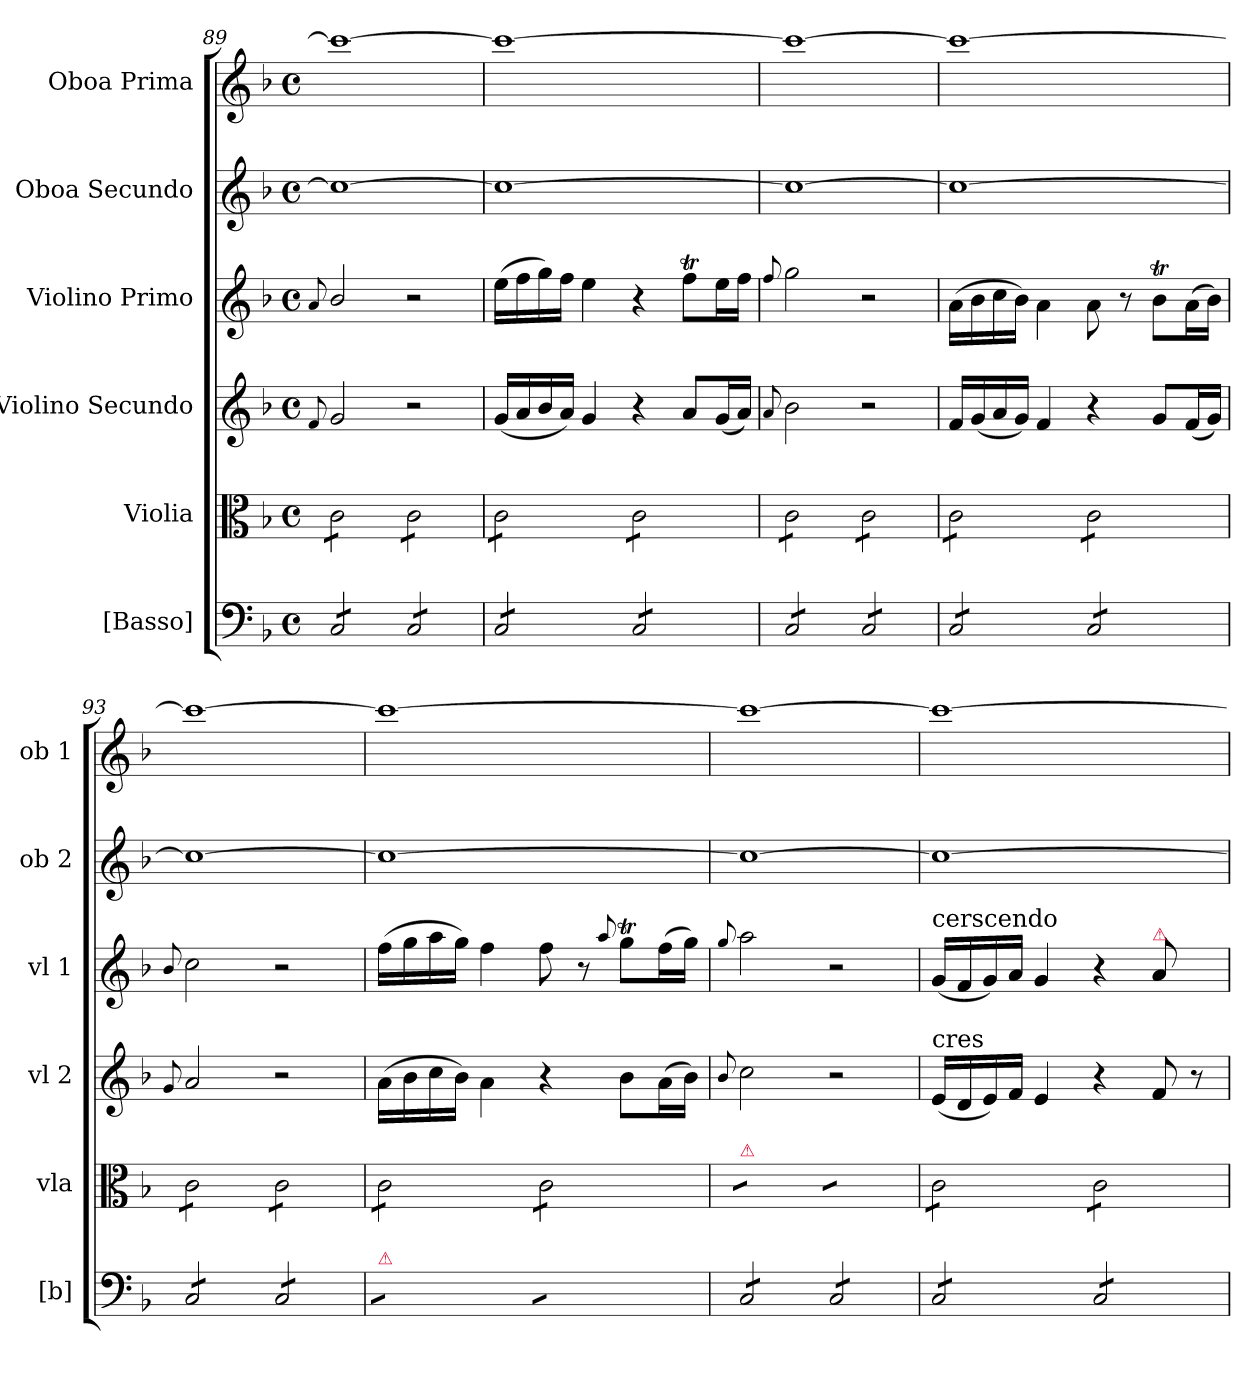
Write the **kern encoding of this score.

**kern	**kern	**kern	**kern	**kern	**kern
*part6	*part5	*part4	*part3	*part2	*part1
*staff6	*staff5	*staff4	*staff3	*staff2	*staff1
*I"[Basso]	*I"Violia	*I"Violino Secundo	*I"Violino Primo	*I"Oboa Secundo	*I"Oboa Prima
*I'[b]	*I'vla	*I'vl 2	*I'vl 1	*I'ob 2	*I'ob 1
*clefF4	*clefC3	*clefG2	*clefG2	*clefG2	*clefG2
*k[b-]	*k[b-]	*k[b-]	*k[b-]	*k[b-]	*k[b-]
*F:	*F:	*F:	*F:	*F:	*F:
*M4/4	*M4/4	*M4/4	*M4/4	*M4/4	*M4/4
*met(c)	*met(c)	*met(c)	*met(c)	*met(c)	*met(c)
=89	=89	=89	=89	=89	=89
.	.	8qqf/	8qqa/	.	.
*tremolo	*	*	*	*	*
*	*tremolo	*	*	*	*
8C/L	8c\L	2g/	2b-/	1cc_	1ccc_
8C/	8c\	.	.	.	.
8C/	8c\	.	.	.	.
8C/J	8c\J	.	.	.	.
8C/L	8c\L	2r	2r	.	.
8C/	8c\	.	.	.	.
8C/	8c\	.	.	.	.
8C/J	8c\J	.	.	.	.
=90	=90	=90	=90	=90	=90
8C/L	8c\L	(16g/LL	(16ee\LL	1cc_	1ccc_
.	.	16a/	16ff\	.	.
8C/	8c\	16b-/	16gg\)	.	.
.	.	16a/JJ)	16ff\JJ	.	.
8C/	8c\	4g/	4ee\	.	.
8C/J	8c\J	.	.	.	.
8C/L	8c\L	4r	4r	.	.
8C/	8c\	.	.	.	.
8C/	8c\	8a/L	8ffT\L	.	.
8C/J	8c\J	(16g/L	16ee\L	.	.
.	.	16a/JJ)	16ff\JJ	.	.
=91	=91	=91	=91	=91	=91
.	.	8qqa/	8qqff/	.	.
8C/L	8c\L	2b-\	2gg\	1cc_	1ccc_
8C/	8c\	.	.	.	.
8C/	8c\	.	.	.	.
8C/J	8c\J	.	.	.	.
8C/L	8c\L	2r	2r	.	.
8C/	8c\	.	.	.	.
8C/	8c\	.	.	.	.
8C/J	8c\J	.	.	.	.
=92	=92	=92	=92	=92	=92
8C/L	8c\L	16f/LL	(16a\LL	1cc_	1ccc_
.	.	(16g/	16b-\	.	.
8C/	8c\	16a/	16cc\	.	.
.	.	16g/JJ)	16b-\JJ)	.	.
8C/	8c\	4f/	4a\	.	.
8C/J	8c\J	.	.	.	.
8C/L	8c\L	4r	8a\	.	.
8C/	8c\	.	8r	.	.
8C/	8c\	8g/L	8b-T\L	.	.
8C/J	8c\J	(16f/L	(16a\L	.	.
.	.	16g/JJ)	16b-\JJ)	.	.
=93	=93	=93	=93	=93	=93
.	.	8qqg/	8qqb-/	.	.
8C/L	8c\L	2a/	2cc\	1cc_	1ccc_
8C/	8c\	.	.	.	.
8C/	8c\	.	.	.	.
8C/J	8c\J	.	.	.	.
8C/L	8c\L	2r	2r	.	.
8C/	8c\	.	.	.	.
8C/	8c\	.	.	.	.
8C/J	8c\J	.	.	.	.
=94	=94	=94	=94	=94	=94
!LO:TX:a:color=crimson:t=⚠	!	!	!	!	!
8C/yyL	8c\L	(16a\LL	(16ff\LL	1cc_	1ccc_
.	.	16b-\	16gg\	.	.
8C/yy	8c\	16cc\	16aa\	.	.
.	.	16b-\JJ)	16gg\JJ)	.	.
8C/yy	8c\	4a\	4ff\	.	.
8C/yyJ	8c\J	.	.	.	.
8C/yyL	8c\L	4r	8ff\	.	.
8C/yy	8c\	.	8r	.	.
.	.	.	8qqaa/	.	.
8C/yy	8c\	8b-\L	8ggT\L	.	.
8C/yyJ	8c\J	(16a\L	(16ff\L	.	.
.	.	16b-\JJ)	16gg\JJ)	.	.
=95	=95	=95	=95	=95	=95
.	.	8qqb-/	8qqgg/	.	.
!	!LO:TX:a:color=crimson:t=⚠	!	!	!	!
8C/L	8c\yyL	2cc\	2aa\	1cc_	1ccc_
8C/	8c\yy	.	.	.	.
8C/	8c\yy	.	.	.	.
8C/J	8c\yyJ	.	.	.	.
8C/L	8c\yyL	2r	2r	.	.
8C/	8c\yy	.	.	.	.
8C/	8c\yy	.	.	.	.
8C/J	8c\yyJ	.	.	.	.
=96	=96	=96	=96	=96	=96
!	!	!	!LO:TX:a:t=cerscendo	!	!
!	!	!LO:TX:a:t=cres	!	!	!
8C/L	8c\L	(16e/LL	(16g/LL	1cc_	1ccc_
.	.	16d/	16f/	.	.
8C/	8c\	16e/)	16g/)	.	.
.	.	16f/JJ	16a/JJ	.	.
8C/	8c\	4e/	4g/	.	.
8C/J	8c\J	.	.	.	.
8C/L	8c\L	4r	4r	.	.
8C/	8c\	.	.	.	.
!	!	!	!LO:TX:a:color=crimson:t=⚠	!	!
8C/	8c\	8f/	8a/	.	.
8C/J	8c\J	8r	8ryy	.	.
*	*Xtremolo	*	*	*	*
*Xtremolo	*	*	*	*	*
=	=	=	=	=	=
*-	*-	*-	*-	*-	*-
